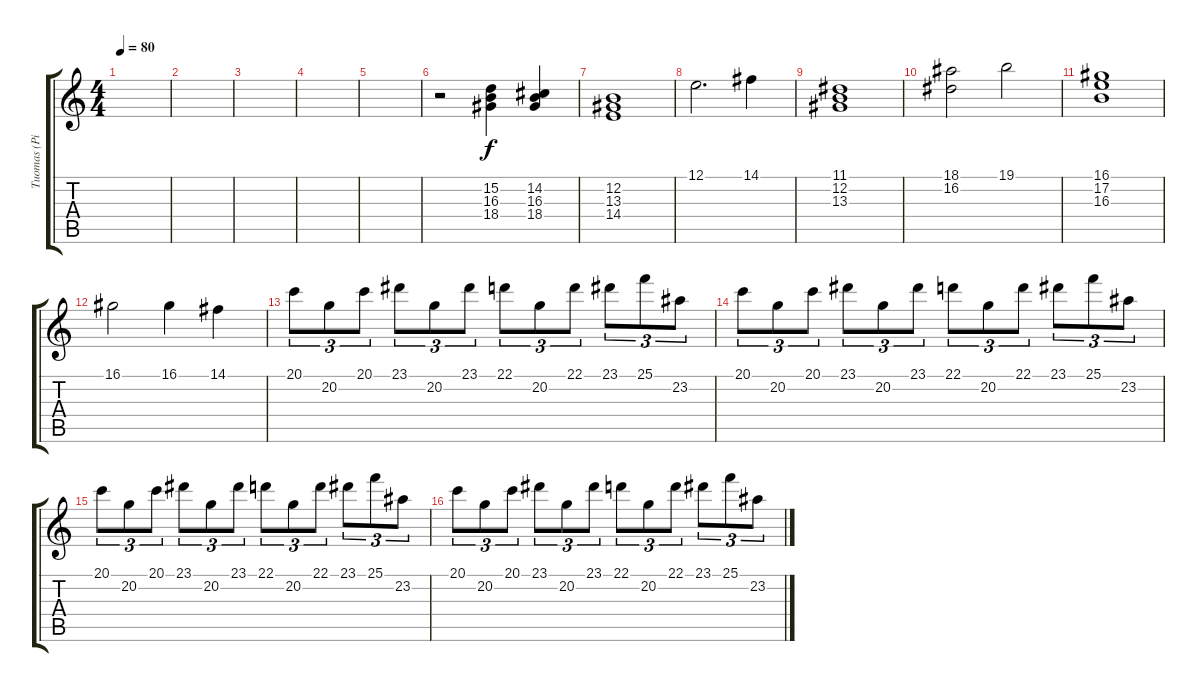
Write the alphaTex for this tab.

\track ("Tuomas (Piano RH)" "Tuomas (Pi") {instrument acousticgrandpiano}
\staff {score tabs}
\tuning (E4 B3 G3 D3 A2 E2) {hide}
\ts (4 4)
\tempo 80
\clef g2
\ks c
|
|
|
|
|
r.2 (15.2 16.3 18.4).4 (14.2 16.3 18.4).4 |
(12.2 13.3 14.4).1 |
12.1.2{d} 14.1.4 |
(11.1 12.2 13.3).1 |
(18.1 16.2).2 19.1.2 |
(16.1 17.2 16.3).1 |
16.1.2 16.1.4 14.1.4 |
20.1.8{tu (3 2)} 20.2.8{tu (3 2)} 20.1.8{tu (3 2)} 23.1.8{tu (3 2)} 20.2.8{tu (3 2)} 23.1.8{tu (3 2)} 22.1.8{tu (3 2)} 20.2.8{tu (3 2)} 22.1.8{tu (3 2)} 23.1.8{tu (3 2)} 25.1.8{tu (3 2)} 23.2.8{tu (3 2)} |
20.1.8{tu (3 2)} 20.2.8{tu (3 2)} 20.1.8{tu (3 2)} 23.1.8{tu (3 2)} 20.2.8{tu (3 2)} 23.1.8{tu (3 2)} 22.1.8{tu (3 2)} 20.2.8{tu (3 2)} 22.1.8{tu (3 2)} 23.1.8{tu (3 2)} 25.1.8{tu (3 2)} 23.2.8{tu (3 2)} |
20.1.8{tu (3 2)} 20.2.8{tu (3 2)} 20.1.8{tu (3 2)} 23.1.8{tu (3 2)} 20.2.8{tu (3 2)} 23.1.8{tu (3 2)} 22.1.8{tu (3 2)} 20.2.8{tu (3 2)} 22.1.8{tu (3 2)} 23.1.8{tu (3 2)} 25.1.8{tu (3 2)} 23.2.8{tu (3 2)} |
20.1.8{tu (3 2)} 20.2.8{tu (3 2)} 20.1.8{tu (3 2)} 23.1.8{tu (3 2)} 20.2.8{tu (3 2)} 23.1.8{tu (3 2)} 22.1.8{tu (3 2)} 20.2.8{tu (3 2)} 22.1.8{tu (3 2)} 23.1.8{tu (3 2)} 25.1.8{tu (3 2)} 23.2.8{tu (3 2)}
